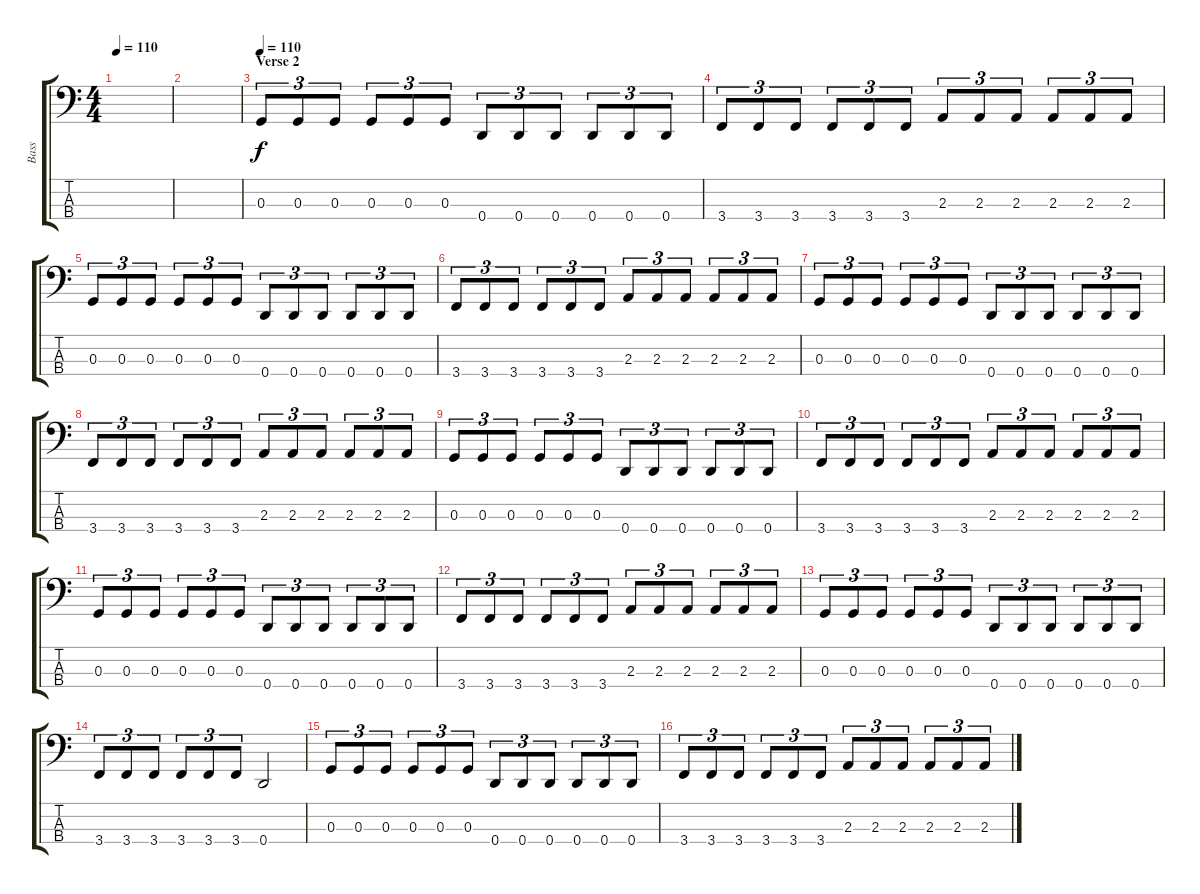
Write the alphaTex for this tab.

\track ("Bass" "Bass") {instrument electricbassfinger}
\staff {score tabs}
\tuning (F2 C2 G1 D1) {hide}
\ts (4 4)
\tempo 110
\clef f4
\ks c
|
|
\section ("" "Verse 2")
\tempo 110
0.3.8{tu (3 2)} 0.3.8{tu (3 2)} 0.3.8{tu (3 2)} 0.3.8{tu (3 2)} 0.3.8{tu (3 2)} 0.3.8{tu (3 2)} 0.4.8{tu (3 2)} 0.4.8{tu (3 2)} 0.4.8{tu (3 2)} 0.4.8{tu (3 2)} 0.4.8{tu (3 2)} 0.4.8{tu (3 2)} |
3.4.8{tu (3 2)} 3.4.8{tu (3 2)} 3.4.8{tu (3 2)} 3.4.8{tu (3 2)} 3.4.8{tu (3 2)} 3.4.8{tu (3 2)} 2.3.8{tu (3 2)} 2.3.8{tu (3 2)} 2.3.8{tu (3 2)} 2.3.8{tu (3 2)} 2.3.8{tu (3 2)} 2.3.8{tu (3 2)} |
0.3.8{tu (3 2)} 0.3.8{tu (3 2)} 0.3.8{tu (3 2)} 0.3.8{tu (3 2)} 0.3.8{tu (3 2)} 0.3.8{tu (3 2)} 0.4.8{tu (3 2)} 0.4.8{tu (3 2)} 0.4.8{tu (3 2)} 0.4.8{tu (3 2)} 0.4.8{tu (3 2)} 0.4.8{tu (3 2)} |
3.4.8{tu (3 2)} 3.4.8{tu (3 2)} 3.4.8{tu (3 2)} 3.4.8{tu (3 2)} 3.4.8{tu (3 2)} 3.4.8{tu (3 2)} 2.3.8{tu (3 2)} 2.3.8{tu (3 2)} 2.3.8{tu (3 2)} 2.3.8{tu (3 2)} 2.3.8{tu (3 2)} 2.3.8{tu (3 2)} |
0.3.8{tu (3 2)} 0.3.8{tu (3 2)} 0.3.8{tu (3 2)} 0.3.8{tu (3 2)} 0.3.8{tu (3 2)} 0.3.8{tu (3 2)} 0.4.8{tu (3 2)} 0.4.8{tu (3 2)} 0.4.8{tu (3 2)} 0.4.8{tu (3 2)} 0.4.8{tu (3 2)} 0.4.8{tu (3 2)} |
3.4.8{tu (3 2)} 3.4.8{tu (3 2)} 3.4.8{tu (3 2)} 3.4.8{tu (3 2)} 3.4.8{tu (3 2)} 3.4.8{tu (3 2)} 2.3.8{tu (3 2)} 2.3.8{tu (3 2)} 2.3.8{tu (3 2)} 2.3.8{tu (3 2)} 2.3.8{tu (3 2)} 2.3.8{tu (3 2)} |
0.3.8{tu (3 2)} 0.3.8{tu (3 2)} 0.3.8{tu (3 2)} 0.3.8{tu (3 2)} 0.3.8{tu (3 2)} 0.3.8{tu (3 2)} 0.4.8{tu (3 2)} 0.4.8{tu (3 2)} 0.4.8{tu (3 2)} 0.4.8{tu (3 2)} 0.4.8{tu (3 2)} 0.4.8{tu (3 2)} |
3.4.8{tu (3 2)} 3.4.8{tu (3 2)} 3.4.8{tu (3 2)} 3.4.8{tu (3 2)} 3.4.8{tu (3 2)} 3.4.8{tu (3 2)} 2.3.8{tu (3 2)} 2.3.8{tu (3 2)} 2.3.8{tu (3 2)} 2.3.8{tu (3 2)} 2.3.8{tu (3 2)} 2.3.8{tu (3 2)} |
0.3.8{tu (3 2)} 0.3.8{tu (3 2)} 0.3.8{tu (3 2)} 0.3.8{tu (3 2)} 0.3.8{tu (3 2)} 0.3.8{tu (3 2)} 0.4.8{tu (3 2)} 0.4.8{tu (3 2)} 0.4.8{tu (3 2)} 0.4.8{tu (3 2)} 0.4.8{tu (3 2)} 0.4.8{tu (3 2)} |
3.4.8{tu (3 2)} 3.4.8{tu (3 2)} 3.4.8{tu (3 2)} 3.4.8{tu (3 2)} 3.4.8{tu (3 2)} 3.4.8{tu (3 2)} 2.3.8{tu (3 2)} 2.3.8{tu (3 2)} 2.3.8{tu (3 2)} 2.3.8{tu (3 2)} 2.3.8{tu (3 2)} 2.3.8{tu (3 2)} |
0.3.8{tu (3 2)} 0.3.8{tu (3 2)} 0.3.8{tu (3 2)} 0.3.8{tu (3 2)} 0.3.8{tu (3 2)} 0.3.8{tu (3 2)} 0.4.8{tu (3 2)} 0.4.8{tu (3 2)} 0.4.8{tu (3 2)} 0.4.8{tu (3 2)} 0.4.8{tu (3 2)} 0.4.8{tu (3 2)} |
3.4.8{tu (3 2)} 3.4.8{tu (3 2)} 3.4.8{tu (3 2)} 3.4.8{tu (3 2)} 3.4.8{tu (3 2)} 3.4.8{tu (3 2)} 0.4.2 |
0.3.8{tu (3 2)} 0.3.8{tu (3 2)} 0.3.8{tu (3 2)} 0.3.8{tu (3 2)} 0.3.8{tu (3 2)} 0.3.8{tu (3 2)} 0.4.8{tu (3 2)} 0.4.8{tu (3 2)} 0.4.8{tu (3 2)} 0.4.8{tu (3 2)} 0.4.8{tu (3 2)} 0.4.8{tu (3 2)} |
3.4.8{tu (3 2)} 3.4.8{tu (3 2)} 3.4.8{tu (3 2)} 3.4.8{tu (3 2)} 3.4.8{tu (3 2)} 3.4.8{tu (3 2)} 2.3.8{tu (3 2)} 2.3.8{tu (3 2)} 2.3.8{tu (3 2)} 2.3.8{tu (3 2)} 2.3.8{tu (3 2)} 2.3.8{tu (3 2)}
